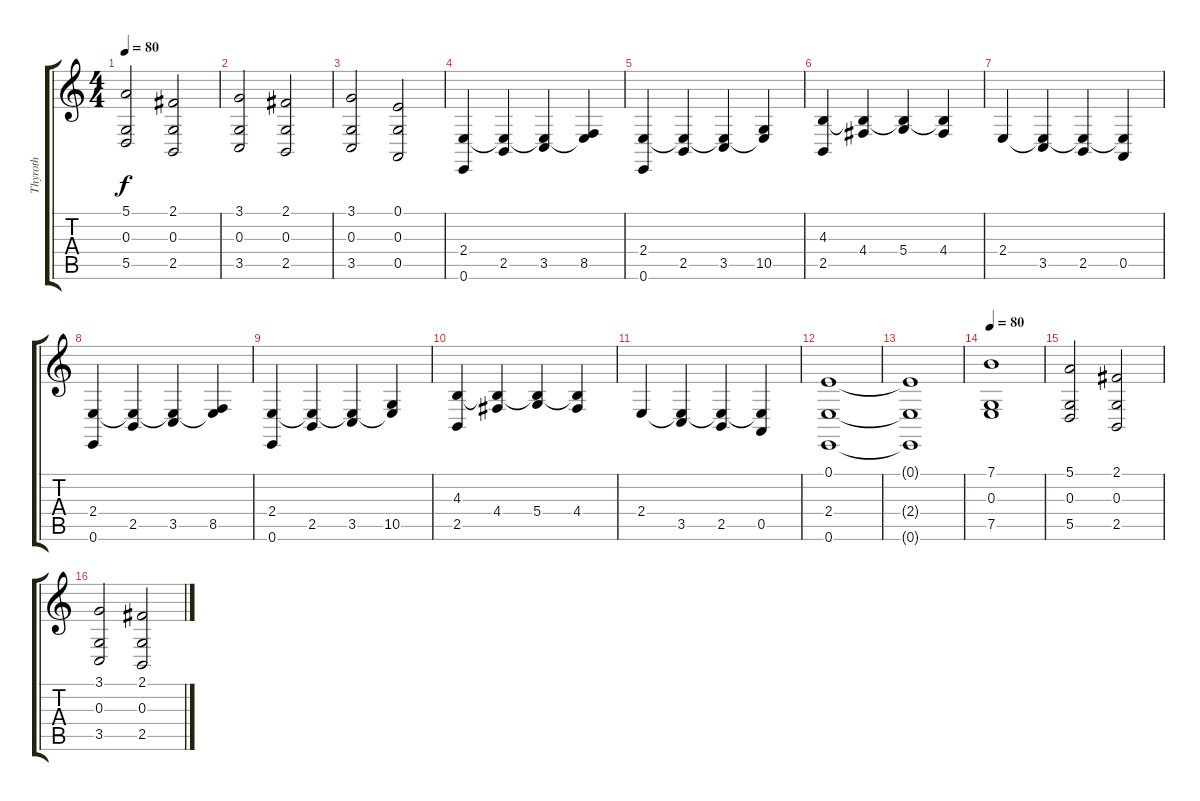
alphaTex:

\track ("Thyroth" "Thyroth") {instrument stringensemble1}
\staff {score tabs}
\tuning (E4 B3 G3 D3 A2 E2) {hide}
\ts (4 4)
\tempo 80
\clef g2
\ks c
(5.1 0.3 5.5).2{dy f} (2.1 0.3 2.5).2 |
(3.1 0.3 3.5).2 (2.1 0.3 2.5).2 |
(3.1 0.3 3.5).2 (0.1 0.3 0.5).2 |
(2.4 0.6).4 (2.4{t} 2.5).4 (2.4{t} 3.5).4 (2.4{t} 8.5).4 |
(2.4 0.6).4 (2.4{t} 2.5).4 (2.4{t} 3.5).4 (2.4{t} 10.5).4 |
(4.3 2.5).4 (4.3{t} 4.4).4 (4.3{t} 5.4).4 (4.3{t} 4.4).4 |
2.4.4 (2.4{t} 3.5).4 (2.4{t} 2.5).4 (2.4{t} 0.5).4 |
(2.4 0.6).4 (2.4{t} 2.5).4 (2.4{t} 3.5).4 (2.4{t} 8.5).4 |
(2.4 0.6).4 (2.4{t} 2.5).4 (2.4{t} 3.5).4 (2.4{t} 10.5).4 |
(4.3 2.5).4 (4.3{t} 4.4).4 (4.3{t} 5.4).4 (4.3{t} 4.4).4 |
2.4.4 (2.4{t} 3.5).4 (2.4{t} 2.5).4 (2.4{t} 0.5).4 |
(0.1 2.4 0.6).1 |
(0.1{t} 2.4{t} 0.6{t}).1 |
\tempo 80
(7.1 0.3 7.5).1 |
(5.1 0.3 5.5).2 (2.1 0.3 2.5).2 |
(3.1 0.3 3.5).2 (2.1 0.3 2.5).2
